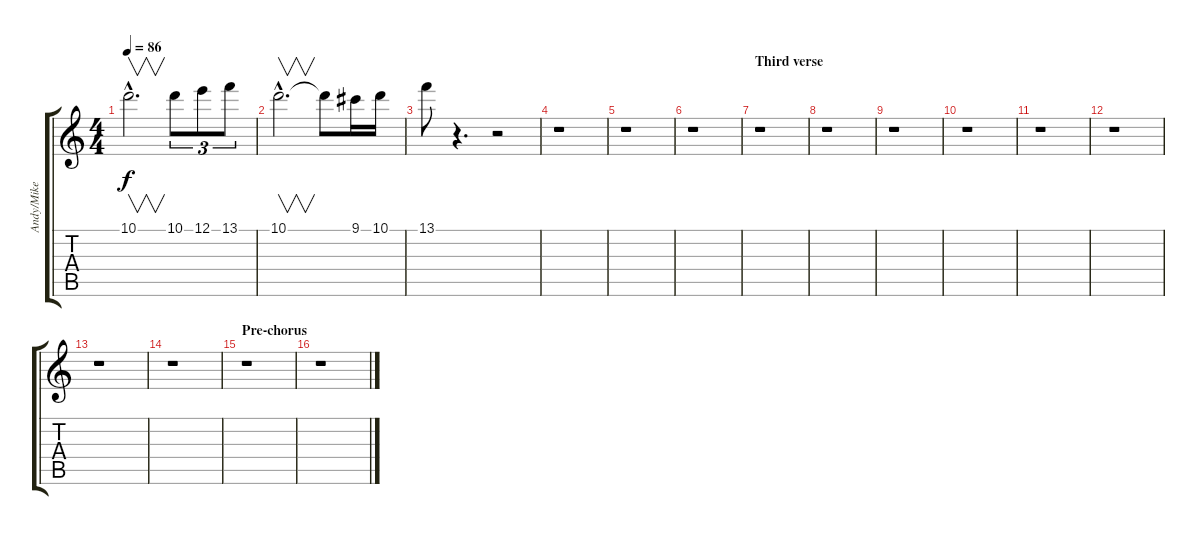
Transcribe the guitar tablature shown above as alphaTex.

\track ("Andy/Mike (Solos)" "Andy/Mike ") {instrument overdrivenguitar}
\staff {score tabs}
\tuning (E4 B3 G3 D3 A2 E2) {hide}
\ts (4 4)
\tempo 86
\clef g2
\ks c
10.1{hac}.2{v d dy f} 10.1.8{tu (3 2)} 12.1.8{tu (3 2)} 13.1.8{tu (3 2)} |
10.1{hac}.2{v d} 10.1{t}.8 9.1.16 10.1.16 |
13.1.8 r.4{d} r.2 |
r.1 |
r.1 |
r.1 |
\section ("" "Third verse")
r.1 |
r.1 |
r.1 |
r.1 |
r.1 |
r.1 |
r.1 |
r.1 |
\section ("" "Pre-chorus")
r.1 |
r.1
